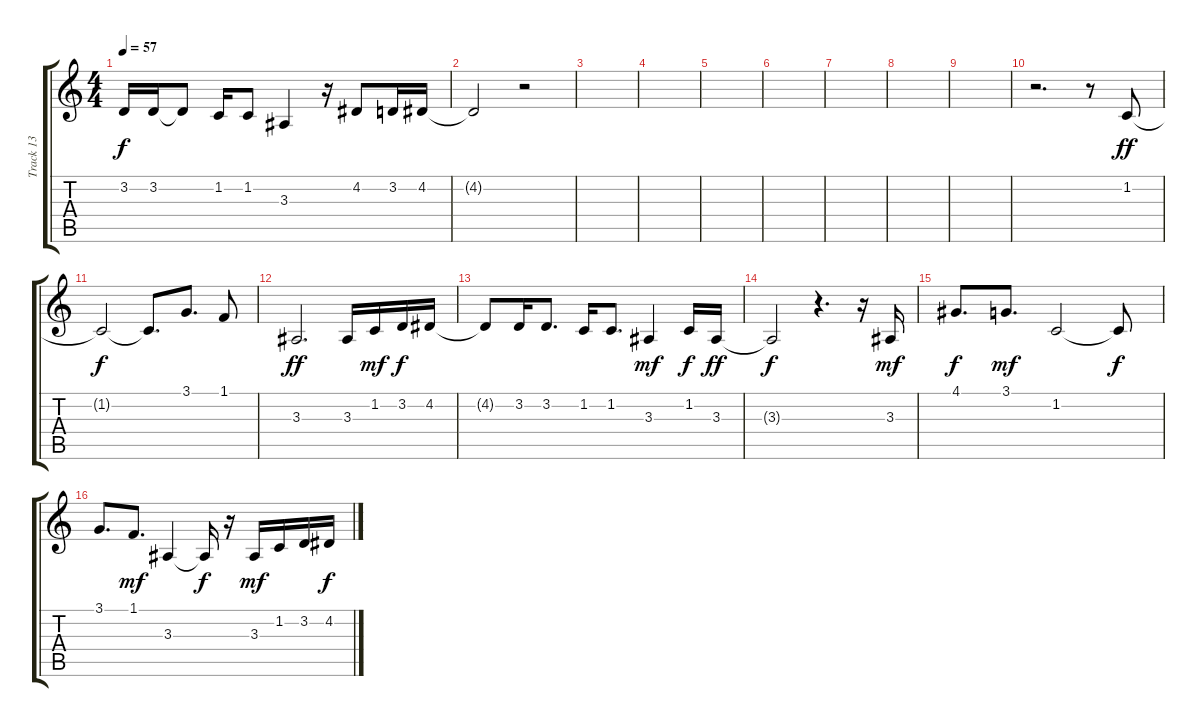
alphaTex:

\track ("Track 13" "Track 13") {instrument pad8sweep}
\staff {score tabs}
\tuning (E4 B3 G3 D3 A2 E2) {hide}
\ts (4 4)
\tempo 57
\clef g2
\ks c
3.2.16{dy f} 3.2.16 3.2{t}.8 1.2.16 1.2.8 3.3.4 r.16 4.2.8 3.2.16 4.2.16 |
4.2{t}.2 r.2 |
|
|
|
|
|
|
|
r.2{d} r.8 1.2.8{dy ff} |
1.2{t}.2{dy f} 1.2{t}.8{d} 3.1.8{d} 1.1.8 |
3.3.2{d dy ff} 3.3.16 1.2.16{dy mf} 3.2.16{dy f} 4.2.16 |
4.2{t}.8 3.2.16 3.2.8{d} 1.2.16 1.2.8{d} 3.3.4{dy mf} 1.2.16{dy f} 3.3.16{dy ff} |
3.3{t}.2{dy f} r.4{d} r.16 3.3.16{dy mf} |
4.1.8{d dy f} 3.1.8{d dy mf} 1.2.2 1.2{t}.8{dy f} |
3.1.8{d} 1.1.8{d dy mf} 3.3.4 3.3{t}.16{dy f} r.16 3.3.16{dy mf} 1.2.16 3.2.16 4.2.16{dy f}
